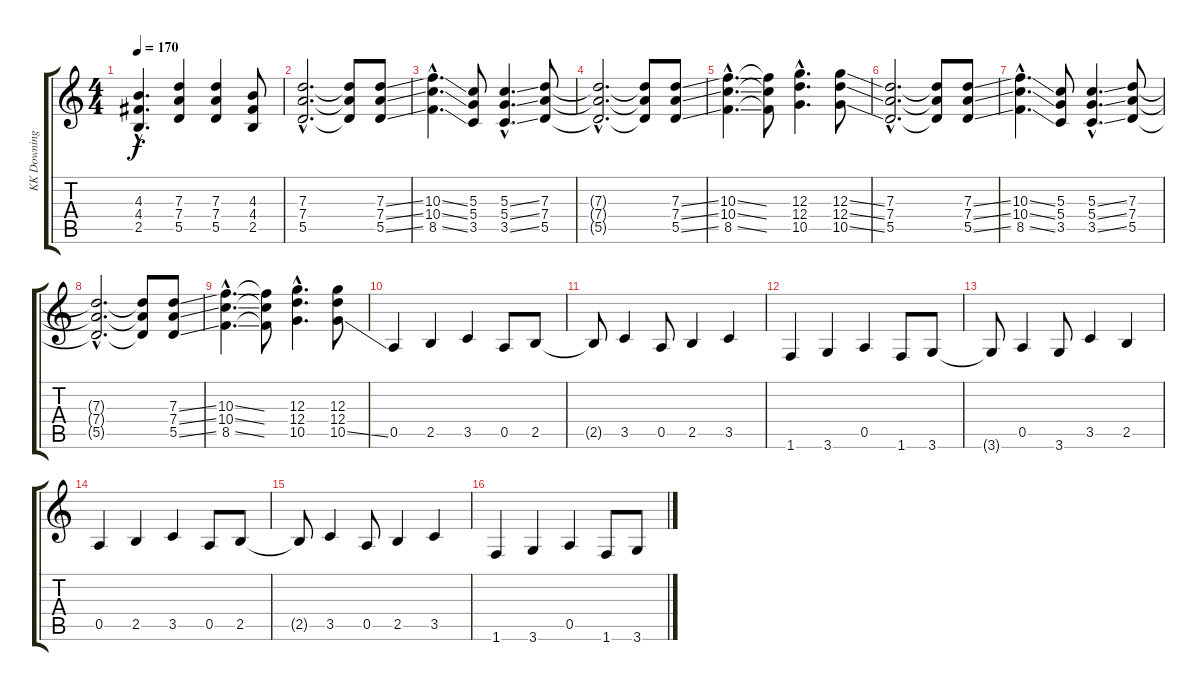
\track ("KK Downing (Distortion Guitar)" "KK Downing") {instrument distortionguitar}
\staff {score tabs}
\tuning (E4 B3 G3 D3 A2 E2) {hide}
\ts (4 4)
\tempo 170
\clef g2
\ks c
(4.3{hac} 4.4{hac} 2.5{hac}).4{d dy f} (7.3 7.4 5.5).4 (7.3 7.4 5.5).4 (4.3 4.4 2.5).8 |
(7.3{hac} 7.4{hac} 5.5{hac}).2{d} (7.3{t} 7.4{t} 5.5{t}).8 (7.3{ss} 7.4{ss} 5.5{ss}).8 |
(10.3{ss hac} 10.4{ss hac} 8.5{ss hac}).4{d} (5.3 5.4 3.5).8 (5.3{ss hac} 5.4{ss hac} 3.5{ss hac}).4{d} (7.3 7.4 5.5).8 |
(7.3{hac t} 7.4{hac t} 5.5{hac t}).2{d} (7.3{t} 7.4{t} 5.5{t}).8 (7.3{ss} 7.4{ss} 5.5{ss}).8 |
(10.3{ss hac} 10.4{ss hac} 8.5{ss hac}).4{d} (10.3{t} 10.4{t} 8.5{t}).8 (12.3{hac} 12.4{hac} 10.5{hac}).4{d} (12.3{ss} 12.4{ss} 10.5{ss}).8 |
(7.3{hac} 7.4{hac} 5.5{hac}).2{d} (7.3{t} 7.4{t} 5.5{t}).8 (7.3{ss} 7.4{ss} 5.5{ss}).8 |
(10.3{ss hac} 10.4{ss hac} 8.5{ss hac}).4{d} (5.3 5.4 3.5).8 (5.3{ss hac} 5.4{ss hac} 3.5{ss hac}).4{d} (7.3 7.4 5.5).8 |
(7.3{hac t} 7.4{hac t} 5.5{hac t}).2{d} (7.3{t} 7.4{t} 5.5{t}).8 (7.3{ss} 7.4{ss} 5.5{ss}).8 |
(10.3{ss hac} 10.4{ss hac} 8.5{ss hac}).4{d} (10.3{t} 10.4{t} 8.5{t}).8 (12.3{hac} 12.4{hac} 10.5{hac}).4{d} (12.3 12.4 10.5{ss}).8 |
0.5.4 2.5.4 3.5.4 0.5.8 2.5.8 |
2.5{t}.8 3.5.4 0.5.8 2.5.4 3.5.4 |
1.6.4 3.6.4 0.5.4 1.6.8 3.6.8 |
3.6{t}.8 0.5.4 3.6.8 3.5.4 2.5.4 |
0.5.4 2.5.4 3.5.4 0.5.8 2.5.8 |
2.5{t}.8 3.5.4 0.5.8 2.5.4 3.5.4 |
1.6.4 3.6.4 0.5.4 1.6.8 3.6.8
